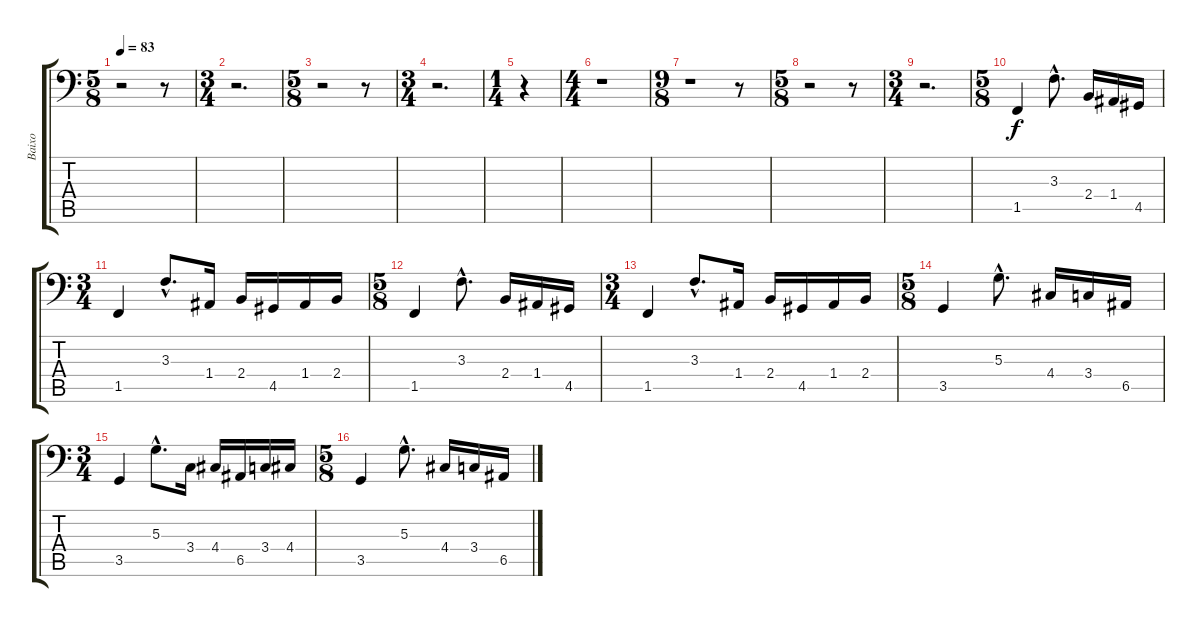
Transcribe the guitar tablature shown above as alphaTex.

\track ("Baixo" "Baixo") {instrument electricbassfinger}
\staff {score tabs}
\tuning (C3 G2 D2 A1 E1 B0) {hide}
\ts (5 8)
\tempo 83
\clef f4
\ks c
r.2{dy f instrument electricbassfinger} r.8 |
\ts (3 4)
r.2{d} |
\ts (5 8)
r.2 r.8 |
\ts (3 4)
r.2{d} |
\ts (1 4)
r.4 |
\ts (4 4)
r.1 |
\ts (9 8)
r.1 r.8 |
\ts (5 8)
r.2 r.8 |
\ts (3 4)
r.2{d} |
\ts (5 8)
1.5.4 3.3{hac}.8{d} 2.4.16 1.4.16 4.5.16 |
\ts (3 4)
1.5.4 3.3{hac}.8{d} 1.4.16 2.4.16 4.5.16 1.4.16 2.4.16 |
\ts (5 8)
1.5.4 3.3{hac}.8{d} 2.4.16 1.4.16 4.5.16 |
\ts (3 4)
1.5.4 3.3{hac}.8{d} 1.4.16 2.4.16 4.5.16 1.4.16 2.4.16 |
\ts (5 8)
3.5.4 5.3{hac}.8{d} 4.4.16 3.4.16 6.5.16 |
\ts (3 4)
3.5.4 5.3{hac}.8{d} 3.4.16 4.4.16 6.5.16 3.4.16 4.4.16 |
\ts (5 8)
3.5.4 5.3{hac}.8{d} 4.4.16 3.4.16 6.5.16
